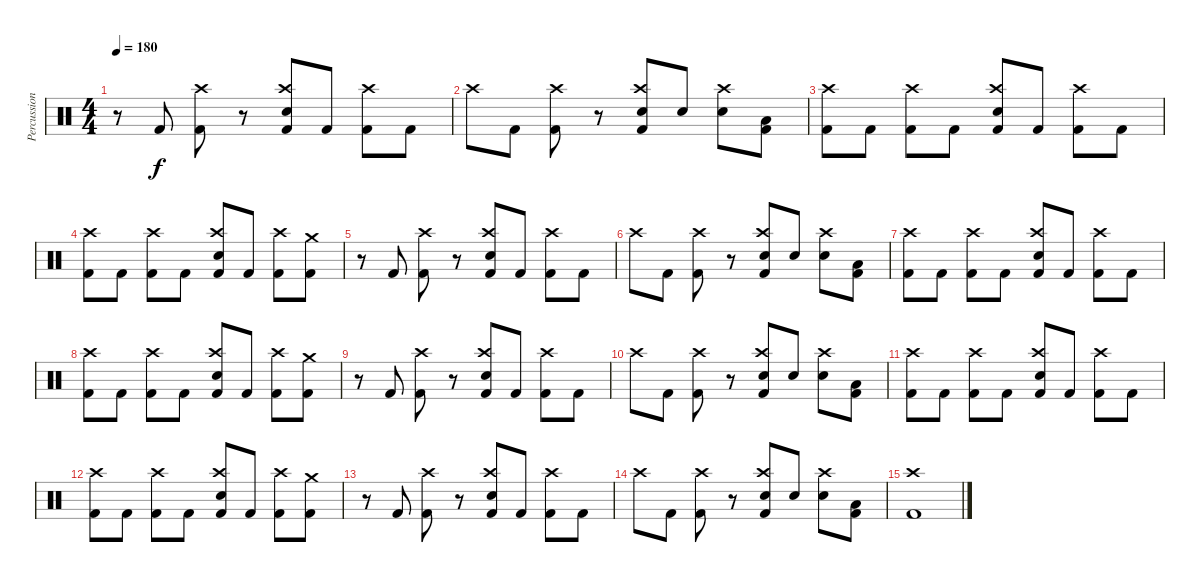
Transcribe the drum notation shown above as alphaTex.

\track ("Percussion" "Percussion") {instrument percussion}
\staff {score}
\articulation defaults
\ts (4 4)
\tempo 180
\clef neutral
\ks c
r.8{dy f} "Kick (hit) 2".8 ("Crash high (hit)" "Kick (hit) 2").8 r.8 ("Crash high (hit)" "Electric Snare (hit)" "Kick (hit) 2").8 "Kick (hit) 2".8 ("Crash high (hit)" "Kick (hit) 2").8 "Kick (hit) 2".8 |
"Crash high (hit)".8 "Kick (hit) 2".8 ("Crash high (hit)" "Kick (hit) 2").8 r.8 ("Crash high (hit)" "Electric Snare (hit)" "Kick (hit) 2").8 "Electric Snare (hit)".8 ("Crash high (hit)" "Electric Snare (hit)").8 ("Low Tom (hit)" "Kick (hit) 2").8 |
("Crash high (hit)" "Kick (hit) 2").8{volume 16} "Kick (hit) 2".8 ("Crash high (hit)" "Kick (hit) 2").8 "Kick (hit) 2".8 ("Crash high (hit)" "Electric Snare (hit)" "Kick (hit) 2").8 "Kick (hit) 2".8 ("Crash high (hit)" "Kick (hit) 2").8 "Kick (hit) 2".8 |
("Crash high (hit)" "Kick (hit) 2").8{volume 16} "Kick (hit) 2".8 ("Crash high (hit)" "Kick (hit) 2").8 "Kick (hit) 2".8 ("Crash high (hit)" "Electric Snare (hit)" "Kick (hit) 2").8 "Kick (hit) 2".8 ("Crash high (hit)" "Kick (hit) 2").8 ("Crash medium (hit)" "Kick (hit) 2").8 |
r.8 "Kick (hit) 2".8 ("Crash high (hit)" "Kick (hit) 2").8 r.8 ("Crash high (hit)" "Electric Snare (hit)" "Kick (hit) 2").8 "Kick (hit) 2".8 ("Crash high (hit)" "Kick (hit) 2").8 "Kick (hit) 2".8 |
"Crash high (hit)".8 "Kick (hit) 2".8 ("Crash high (hit)" "Kick (hit) 2").8 r.8 ("Crash high (hit)" "Electric Snare (hit)" "Kick (hit) 2").8 "Electric Snare (hit)".8 ("Crash high (hit)" "Electric Snare (hit)").8 ("Low Tom (hit)" "Kick (hit) 2").8 |
("Crash high (hit)" "Kick (hit) 2").8{volume 16} "Kick (hit) 2".8 ("Crash high (hit)" "Kick (hit) 2").8 "Kick (hit) 2".8 ("Crash high (hit)" "Electric Snare (hit)" "Kick (hit) 2").8 "Kick (hit) 2".8 ("Crash high (hit)" "Kick (hit) 2").8 "Kick (hit) 2".8 |
("Crash high (hit)" "Kick (hit) 2").8{volume 16} "Kick (hit) 2".8 ("Crash high (hit)" "Kick (hit) 2").8 "Kick (hit) 2".8 ("Crash high (hit)" "Electric Snare (hit)" "Kick (hit) 2").8 "Kick (hit) 2".8 ("Crash high (hit)" "Kick (hit) 2").8 ("Crash medium (hit)" "Kick (hit) 2").8 |
r.8 "Kick (hit) 2".8 ("Crash high (hit)" "Kick (hit) 2").8 r.8 ("Crash high (hit)" "Electric Snare (hit)" "Kick (hit) 2").8 "Kick (hit) 2".8 ("Crash high (hit)" "Kick (hit) 2").8 "Kick (hit) 2".8 |
"Crash high (hit)".8 "Kick (hit) 2".8 ("Crash high (hit)" "Kick (hit) 2").8 r.8 ("Crash high (hit)" "Electric Snare (hit)" "Kick (hit) 2").8 "Electric Snare (hit)".8 ("Crash high (hit)" "Electric Snare (hit)").8 ("Low Tom (hit)" "Kick (hit) 2").8 |
("Crash high (hit)" "Kick (hit) 2").8{volume 16} "Kick (hit) 2".8 ("Crash high (hit)" "Kick (hit) 2").8 "Kick (hit) 2".8 ("Crash high (hit)" "Electric Snare (hit)" "Kick (hit) 2").8 "Kick (hit) 2".8 ("Crash high (hit)" "Kick (hit) 2").8 "Kick (hit) 2".8 |
("Crash high (hit)" "Kick (hit) 2").8{volume 16} "Kick (hit) 2".8 ("Crash high (hit)" "Kick (hit) 2").8 "Kick (hit) 2".8 ("Crash high (hit)" "Electric Snare (hit)" "Kick (hit) 2").8 "Kick (hit) 2".8 ("Crash high (hit)" "Kick (hit) 2").8 ("Crash medium (hit)" "Kick (hit) 2").8 |
r.8 "Kick (hit) 2".8 ("Crash high (hit)" "Kick (hit) 2").8 r.8 ("Crash high (hit)" "Electric Snare (hit)" "Kick (hit) 2").8 "Kick (hit) 2".8 ("Crash high (hit)" "Kick (hit) 2").8 "Kick (hit) 2".8 |
"Crash high (hit)".8 "Kick (hit) 2".8 ("Crash high (hit)" "Kick (hit) 2").8 r.8 ("Crash high (hit)" "Electric Snare (hit)" "Kick (hit) 2").8 "Electric Snare (hit)".8 ("Crash high (hit)" "Electric Snare (hit)").8 ("Low Tom (hit)" "Kick (hit) 2").8 |
("Crash high (hit)" "Kick (hit) 2").1
